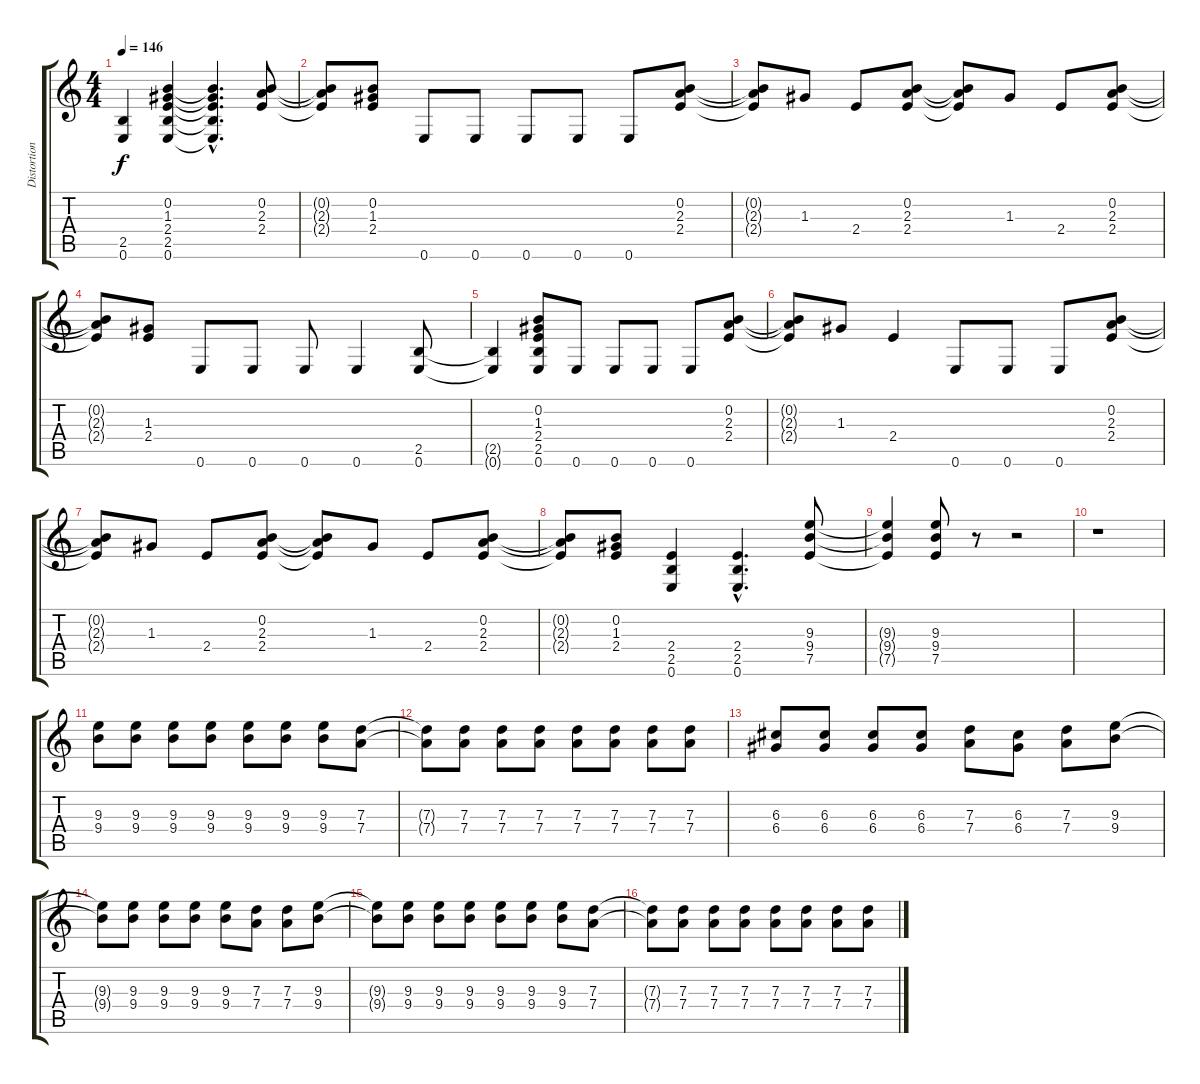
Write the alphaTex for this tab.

\track ("Distortion Guitar" "Distortion") {instrument distortionguitar}
\staff {score tabs}
\tuning (E4 B3 G3 D3 A2 E2) {hide}
\ts (4 4)
\tempo 146
\clef g2
\ks c
(2.5{t} 0.6{t}).4{dy f} (0.2 1.3 2.4 2.5 0.6).4 (0.2{hac t} 1.3{hac t} 2.4{hac t} 2.5{hac t} 0.6{hac t}).4{d} (0.2 2.3 2.4).8 |
(0.2{t} 2.3{t} 2.4{t}).8 (0.2 1.3 2.4).8 0.6.8 0.6.8 0.6.8 0.6.8 0.6.8 (0.2 2.3 2.4).8 |
(0.2{t} 2.3{t} 2.4{t}).8 1.3.8 2.4.8 (0.2 2.3 2.4).8 (0.2{t} 2.3{t} 2.4{t}).8 1.3.8 2.4.8 (0.2 2.3 2.4).8 |
(0.2{t} 2.3{t} 2.4{t}).8 (1.3 2.4).8 0.6.8 0.6.8 0.6.8 0.6.4 (2.5 0.6).8 |
(2.5{t} 0.6{t}).4 (0.2 1.3 2.4 2.5 0.6).8 0.6.8 0.6.8 0.6.8 0.6.8 (0.2 2.3 2.4).8 |
(0.2{t} 2.3{t} 2.4{t}).8 1.3.8 2.4.4 0.6.8 0.6.8 0.6.8 (0.2 2.3 2.4).8 |
(0.2{t} 2.3{t} 2.4{t}).8 1.3.8 2.4.8 (0.2 2.3 2.4).8 (0.2{t} 2.3{t} 2.4{t}).8 1.3.8 2.4.8 (0.2 2.3 2.4).8 |
(0.2{t} 2.3{t} 2.4{t}).8 (0.2 1.3 2.4).8 (2.4 2.5 0.6).4 (2.4{hac} 2.5{hac} 0.6{hac}).4{d} (9.3 9.4 7.5).8 |
(9.3{t} 9.4{t} 7.5{t}).4 (9.3 9.4 7.5).8 r.8 r.2 |
r.1 |
(9.3 9.4).8 (9.3 9.4).8 (9.3 9.4).8 (9.3 9.4).8 (9.3 9.4).8 (9.3 9.4).8 (9.3 9.4).8 (7.3 7.4).8 |
(7.3{t} 7.4{t}).8 (7.3 7.4).8 (7.3 7.4).8 (7.3 7.4).8 (7.3 7.4).8 (7.3 7.4).8 (7.3 7.4).8 (7.3 7.4).8 |
(6.3 6.4).8 (6.3 6.4).8 (6.3 6.4).8 (6.3 6.4).8 (7.3 7.4).8 (6.3 6.4).8 (7.3 7.4).8 (9.3 9.4).8 |
(9.3{t} 9.4{t}).8 (9.3 9.4).8 (9.3 9.4).8 (9.3 9.4).8 (9.3 9.4).8 (7.3 7.4).8 (7.3 7.4).8 (9.3 9.4).8 |
(9.3{t} 9.4{t}).8 (9.3 9.4).8 (9.3 9.4).8 (9.3 9.4).8 (9.3 9.4).8 (9.3 9.4).8 (9.3 9.4).8 (7.3 7.4).8 |
(7.3{t} 7.4{t}).8 (7.3 7.4).8 (7.3 7.4).8 (7.3 7.4).8 (7.3 7.4).8 (7.3 7.4).8 (7.3 7.4).8 (7.3 7.4).8
